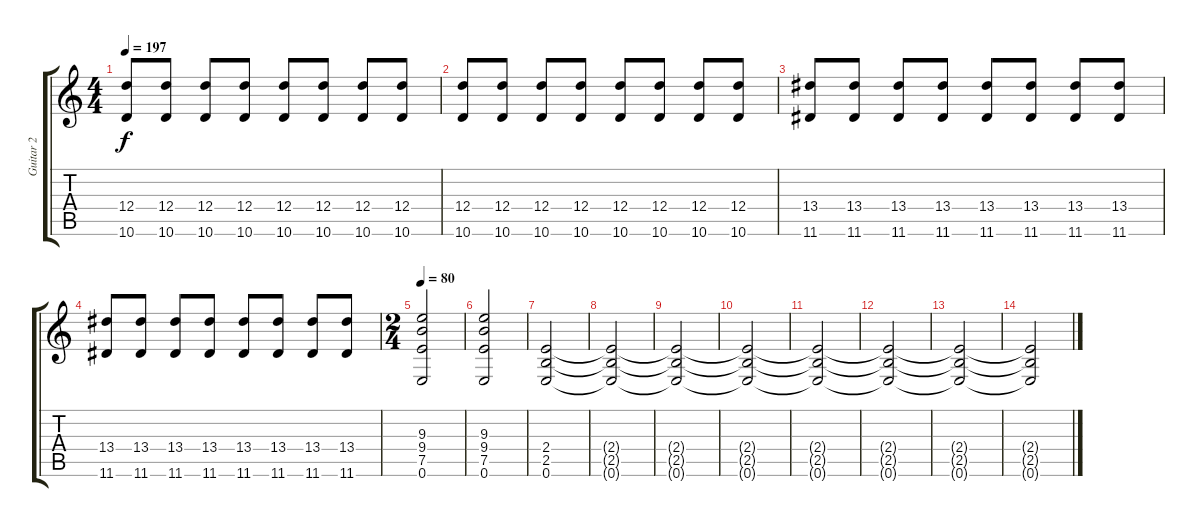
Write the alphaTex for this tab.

\track ("Guitar 2" "Guitar 2") {instrument distortionguitar}
\staff {score tabs}
\tuning (E4 B3 G3 D3 A2 E2) {hide}
\ts (4 4)
\tempo 197
\clef g2
\ks c
(12.4 10.6).8{dy f} (12.4 10.6).8 (12.4 10.6).8 (12.4 10.6).8 (12.4 10.6).8 (12.4 10.6).8 (12.4 10.6).8 (12.4 10.6).8 |
(12.4 10.6).8 (12.4 10.6).8 (12.4 10.6).8 (12.4 10.6).8 (12.4 10.6).8 (12.4 10.6).8 (12.4 10.6).8 (12.4 10.6).8 |
(13.4 11.6).8 (13.4 11.6).8 (13.4 11.6).8 (13.4 11.6).8 (13.4 11.6).8 (13.4 11.6).8 (13.4 11.6).8 (13.4 11.6).8 |
(13.4 11.6).8 (13.4 11.6).8 (13.4 11.6).8 (13.4 11.6).8 (13.4 11.6).8 (13.4 11.6).8 (13.4 11.6).8 (13.4 11.6).8 |
\ts (2 4)
\tempo 80
(9.3 9.4 7.5 0.6).2 |
(9.3 9.4 7.5 0.6).2 |
(2.4 2.5 0.6).2 |
(2.4{t} 2.5{t} 0.6{t}).2 |
(2.4{t} 2.5{t} 0.6{t}).2 |
(2.4{t} 2.5{t} 0.6{t}).2 |
(2.4{t} 2.5{t} 0.6{t}).2 |
(2.4{t} 2.5{t} 0.6{t}).2 |
(2.4{t} 2.5{t} 0.6{t}).2 |
(2.4{t} 2.5{t} 0.6{t}).2
